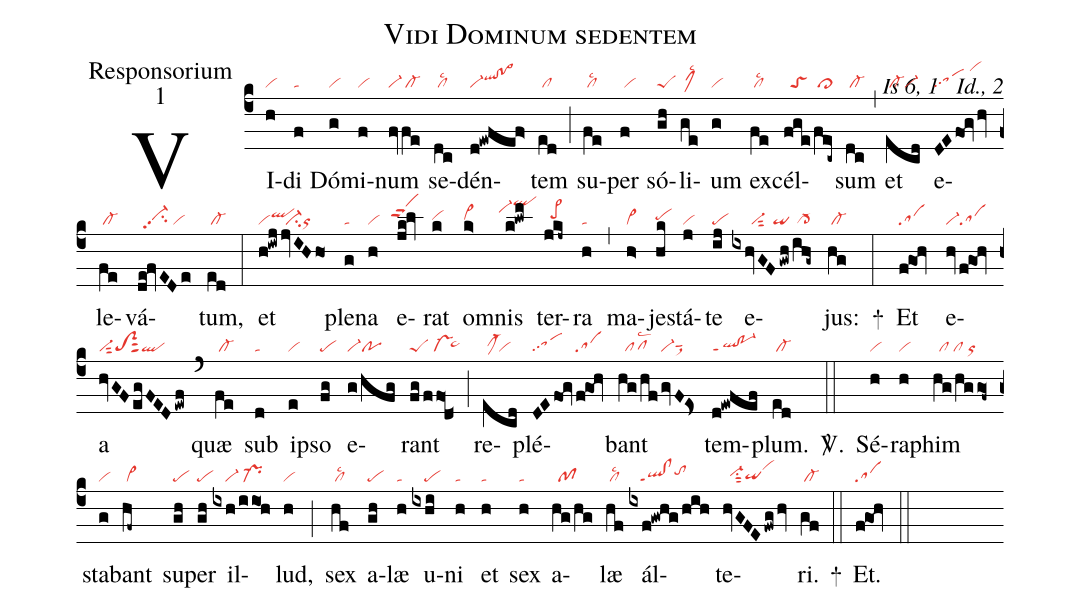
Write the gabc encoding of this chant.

name:Vidi Dominum sedentem;
office-part:Responsorium;
mode:1;
commentary:Is 6, 1 ꝟ Id., 2;
nabc-lines:1;
%%
(c4)
VI(h|vi)di(f|ta) Dó(g|vi)mi(f|vi)num(fv|vi-|fe|/cl-) se(dc|/cllsc2)dén(d!ewfef>|vi-qlhi!po>hi)tem(ed|/cl) (;)
su(fe|/cllsc2)per(f|/vi) só(gh|peS)li(ge|/clMhilsc2)um(g|vi) ex(fe|/cllsc2)cél(fge|//toS|/fec~|/ci~)sum(dc|/cl-) (,)
et(ecd|/cl-vi-) e(DEfo1g/hv|sapp1/vihm)le(fe|/cl-)vá(de!fvEDe|//vi-hhpp2su2/vi)tum,(ed|/cl-) (:)
et(h!iwjjvIHho1|viqlhi```ci-or) ple(g|ta)na(h|vi) e(jk!lv|``vihippt2)rat(k|vihh)
om(k>|vi>hh)nis(k!lwm|``vi-hkqlhn) ter(jkj~|//pe>hi)ra(h|ta) (,)
ma(h>|vi>)je(hk|pehh)stá(j|vi)te(ij|pe) e(ixhvGF|//////vi-sut2|gwh|``qi|/ihg~|/cl->)jus:(hg|/cl-) +(:)

Et(f!go1!hv|sa) e(hvf!go1!hv|vi-sa)a(hvGFegFEDewf|vi-sut2toS2sut2ql) (`)
quæ(fe|/cl-) sub(d|ta) i(e|vi)pso(fg|pe) e(g/hfg|vi-po)rant(fg|peS|/f/fo1d<|///vs-`pe~hh) (;)
re(ecd|/clM-hh`vi)plé(DEfo1g|sapp1|/f!go1!hv|sa)bant(hg/hf|//pflsc2|gvF!es>|vi-sut1sux1)
tem(d!ewfef|ql!po-1ppt1)plum.(ed|/cl-) <sp>V/</sp>.(::)

Sé(h|vi)ra(h|vi)phim(hg/hg/go1f~|//cl/cl/or) sta(g|vi)bant(hf~|/cl~)
su(gh|pe)per(gh|pe) il(ixh/iio1h|////vi-/pr-)lud,(h|vi) (;)
sex(hf|/cllsc2) a(gh|pe)læ(h|ta) u(ixhi|////pe)ni(h|ta)
et(h|ta) sex(h|ta) a(hg/hg|//pf)læ(hf|/cllsc2)
ál(ixf!gwhg/hih|///ql!clppt1tohi)te(hvGFEfwghv|//vi-hhsu1sut2qihgvihk)ri.(gf|/cl-) +(::)

Et.(f!go1!hv|sa) (::)
